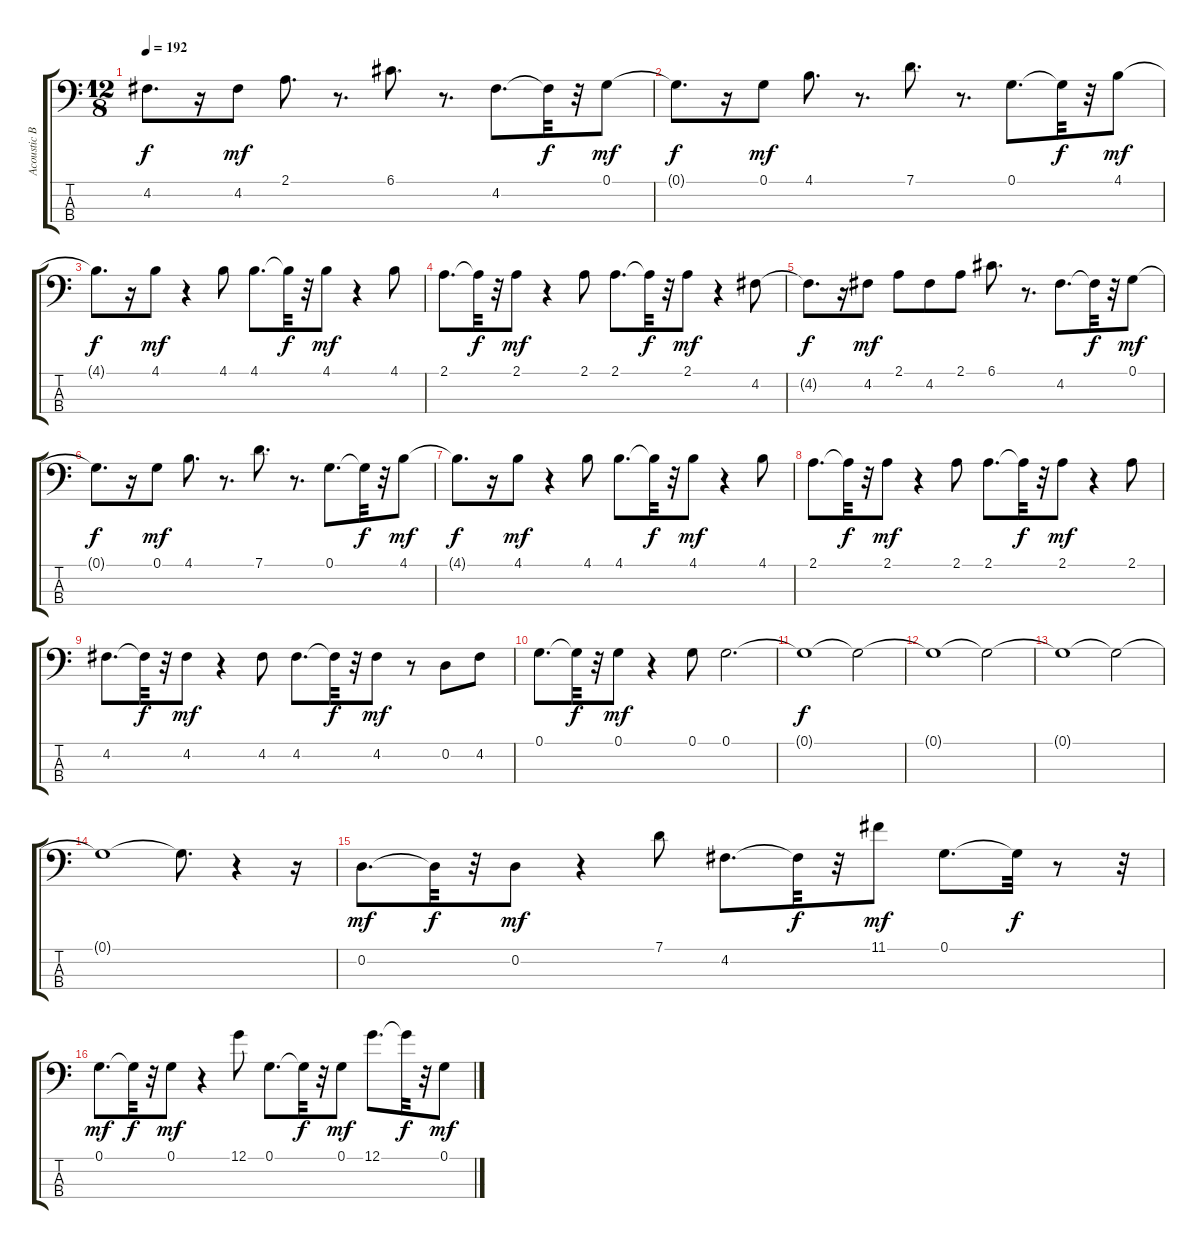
\track ("Acoustic Bass" "Acoustic B") {instrument acousticbass}
\staff {score tabs}
\tuning (G2 D2 A1 E1) {hide}
\ts (12 8)
\tempo 192
\clef f4
\ks c
4.2{t}.8{d dy f} r.16 4.2.8{dy mf} 2.1.8{d} r.8{d} 6.1.8{d} r.8{d} 4.2.8{d} 4.2{t}.32{dy f} r.32 0.1.8{dy mf} |
0.1{t}.8{d dy f} r.16 0.1.8{dy mf} 4.1.8{d} r.8{d} 7.1.8{d} r.8{d} 0.1.8{d} 0.1{t}.32{dy f} r.32 4.1.8{dy mf} |
4.1{t}.8{d dy f} r.16 4.1.8{dy mf} r.4 4.1.8 4.1.8{d} 4.1{t}.32{dy f} r.32 4.1.8{dy mf} r.4 4.1.8 |
2.1.8{d} 2.1{t}.32{dy f} r.32 2.1.8{dy mf} r.4 2.1.8 2.1.8{d} 2.1{t}.32{dy f} r.32 2.1.8{dy mf} r.4 4.2.8 |
4.2{t}.8{d dy f} r.16 4.2.8{dy mf} 2.1.8 4.2.8 2.1.8 6.1.8{d} r.8{d} 4.2.8{d} 4.2{t}.32{dy f} r.32 0.1.8{dy mf} |
0.1{t}.8{d dy f} r.16 0.1.8{dy mf} 4.1.8{d} r.8{d} 7.1.8{d} r.8{d} 0.1.8{d} 0.1{t}.32{dy f} r.32 4.1.8{dy mf} |
4.1{t}.8{d dy f} r.16 4.1.8{dy mf} r.4 4.1.8 4.1.8{d} 4.1{t}.32{dy f} r.32 4.1.8{dy mf} r.4 4.1.8 |
2.1.8{d} 2.1{t}.32{dy f} r.32 2.1.8{dy mf} r.4 2.1.8 2.1.8{d} 2.1{t}.32{dy f} r.32 2.1.8{dy mf} r.4 2.1.8 |
4.2.8{d} 4.2{t}.32{dy f} r.32 4.2.8{dy mf} r.4 4.2.8 4.2.8{d} 4.2{t}.32{dy f} r.32 4.2.8{dy mf} r.8 0.2.8 4.2.8 |
0.1.8{d} 0.1{t}.32{dy f} r.32 0.1.8{dy mf} r.4 0.1.8 0.1.2{d} |
0.1{t}.1{dy f} 0.1{t}.2 |
0.1{t}.1 0.1{t}.2 |
0.1{t}.1 0.1{t}.2 |
0.1{t}.1 0.1{t}.8{d} r.4 r.16 |
0.2.8{d dy mf} 0.2{t}.32{dy f} r.32 0.2.8{dy mf} r.4 7.1.8 4.2.8{d} 4.2{t}.32{dy f} r.32 11.1.8{dy mf} 0.1.8{d} 0.1{t}.32{dy f} r.8 r.32 |
0.1.8{d dy mf} 0.1{t}.32{dy f} r.32 0.1.8{dy mf} r.4 12.1.8 0.1.8{d} 0.1{t}.32{dy f} r.32 0.1.8{dy mf} 12.1.8{d} 12.1{t}.32{dy f} r.32 0.1.8{dy mf}
